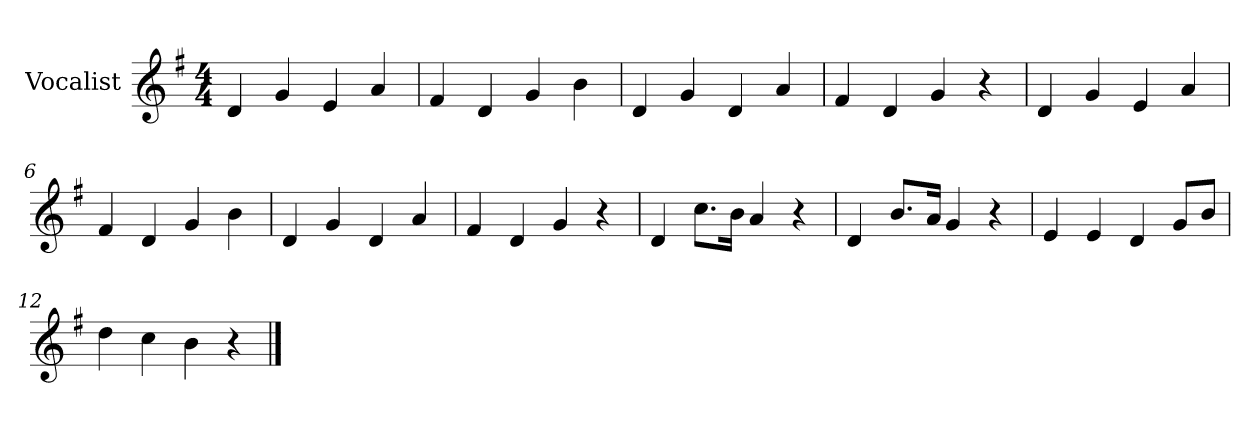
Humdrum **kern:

**kern
*part1
*staff1
*I"Vocalist
*k[f#]
*G:
*M4/4
=1
4d
4g
4e
4a
=2
4f#
4d
4g
4b
=3
4d
4g
4d
4a
=4
4f#
4d
4g
4r
=5
4d
4g
4e
4a
=6
4f#
4d
4g
4b
=7
4d
4g
4d
4a
=8
4f#
4d
4g
4r
=9
4d
8.ccL
16bJk
4a
4r
=10
4d
8.bL
16aJk
4g
4r
=11
4e
4e
4d
8gL
8bJ
=12
4dd
4cc
4b
4r
==
*-
